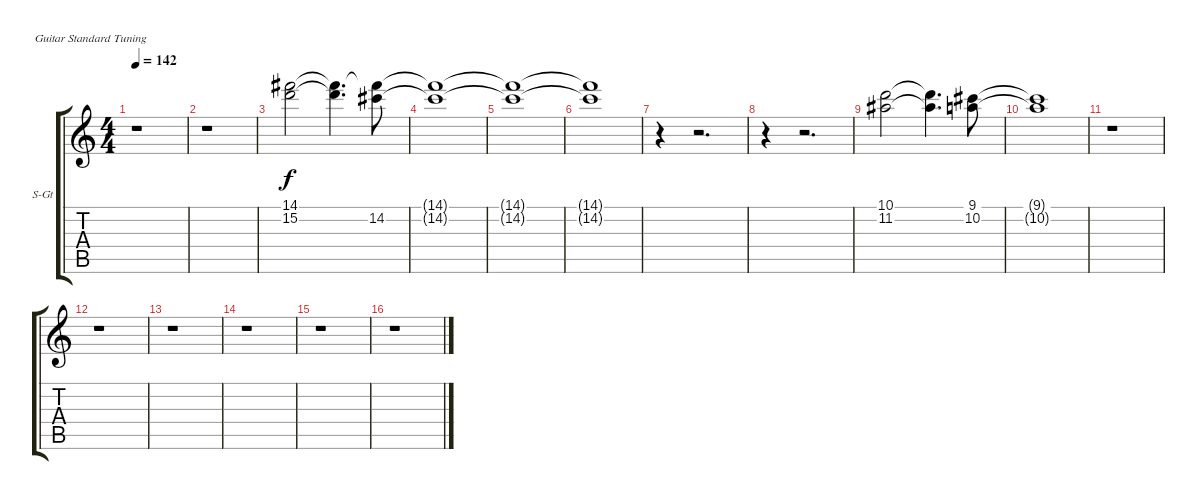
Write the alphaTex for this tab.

\bracketExtendMode groupsimilarinstruments
\firstSystemTrackNameOrientation horizontal
\otherSystemsTrackNameOrientation horizontal
\track ("Szinti 1" "S-Gt") {instrument lead1square}
\staff {score tabs}
\tuning (E4 B3 G3 D3 A2 E2)
\displaytranspose 12
\ts (4 4)
\tempo 142
\clef g2
\ks c
r.1{dy f} |
r.1 |
(14.1 15.2).2 (14.1{t} 15.2{t}).4{d} (14.1{t} 14.2).8 |
(14.1{t} 14.2{t}).1 |
(14.1{t} 14.2{t}).1 |
(14.1{t} 14.2{t}).1 |
r.4 r.2{d} |
r.4 r.2{d} |
(10.1 11.2).2 (10.1{t} 11.2{t}).4{d} (9.1 10.2).8 |
(9.1{t} 10.2{t}).1 |
r.1 |
r.1 |
r.1 |
r.1 |
r.1 |
r.1
